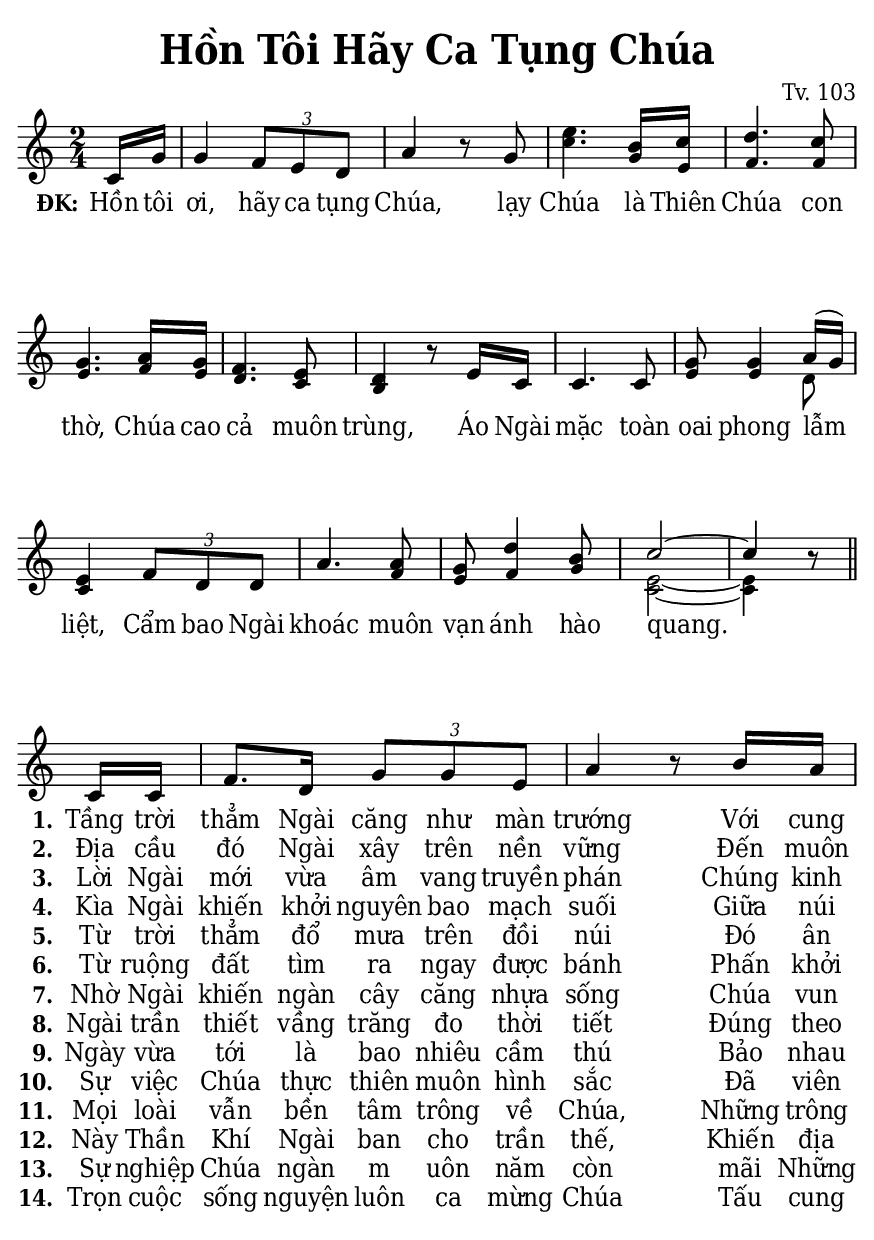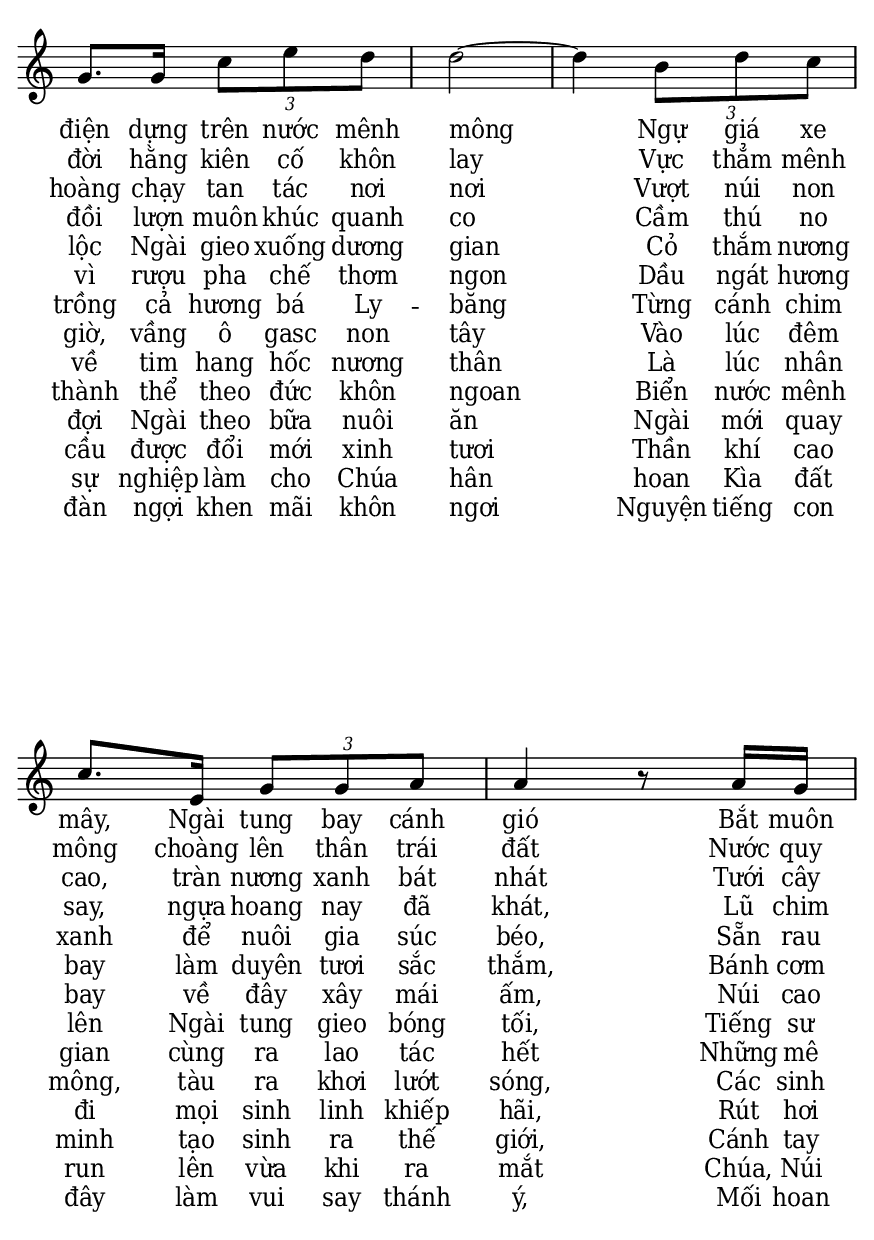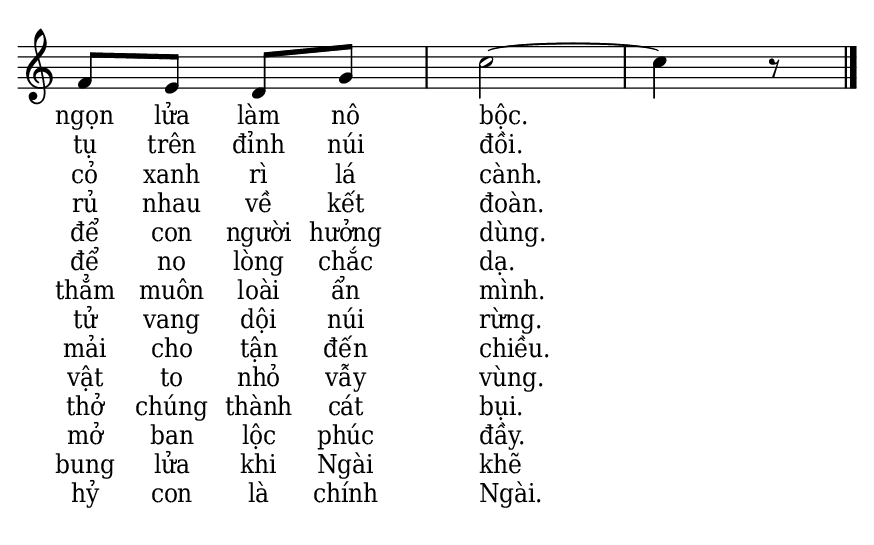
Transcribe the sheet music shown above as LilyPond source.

% Cài đặt chung\
\version "2.22.1"
\include "english.ly"

\header {
  title = \markup { \fontsize #1 "Hồn Tôi Hãy Ca Tụng Chúa" }
  composer = "Tv. 103"
  %arranger = "Lm. Kim Long"
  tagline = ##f
}

% Nhạc phiên khúc
nhacPhienKhucSop = \relative c' {
  %\autoPageBreaksOff
  \partial 8 c16 g' |
  g4 \tuplet 3/2 { f8 e d } |
  a'4 r8 g 
  e'4. b16 c |
  d4. c8 |
  g4. a16 g |
  f4. e8 |
  d4 r8 e16 c |
  c4. c8 |
  g' g4 a16 (g) |
  e4 \tuplet 3/2 { f8 d d } |
  a'4. a8 |
  g d'4 b8 |
  c2 ~ |
  c4 r8 \bar "||" \break
  
  c,16 c |
  f8. d16 \tuplet 3/2 { g8 g e } |
  a4 r8 b16 a |
  g8. g16 \tuplet 3/2 { c8 e d } |
  d2 ~ |
  d4 \tuplet 3/2 { b8 d c } |
  %\pageBreak
  c8. e,16 \tuplet 3/2 { g8 g a } |
  a4 r8 a16 g |
  f8 e d g |
  c2 ~ |
  c4 r8 \bar "|."
}

nhacPhienKhucAlto = \relative c' {
  c16 g' |
  g4 \tuplet 3/2 { f8 e d } |
  a'4 r8 g |
  c4. g16 e |
  f4. f8 |
  e4. f16 e |
  d4. c8 |
  b4 r8 e16 c |
  c4. c8 |
  e e4 d8 |
  c4 \tuplet 3/2 { f8 d d } |
  a'4. f8 |
  e f4 g8 |
  <e c>2 ~ |
  <e c>4 r8
}

% Lời phiên khúc
loiPhienKhucSop = \lyrics {
  \set stanza = "ĐK:"
  Hồn tôi ơi, hãy ca tụng Chúa,
  lạy Chúa là Thiên Chúa con thờ,
  Chúa cao cả muôn trùng,
  Áo Ngài mặc toàn oai phong lẫm liệt,
  Cẩm bao Ngài khoác muôn vạn ánh hào quang.
  <<
    {
      \set stanza = "1."
      Tầng trời thẳm Ngài căng như màn trướng
      Với cung điện dựng trên nước mênh mông
      Ngự giá xe mây, Ngài tung bay cánh gió
      Bắt muôn ngọn lửa làm nô bộc.
    }
    \new Lyrics {
	    \set associatedVoice = "beSop"
	    \set stanza = "2."
	    Địa cầu đó Ngài xây trên nền vững
	    Đến muôn đời hằng kiên cố khôn lay
	    Vực thẳm mênh mông choàng lên thân trái đất
	    Nước quy tụ trên đỉnh núi đồi.
    }
    \new Lyrics {
	    \set associatedVoice = "beSop"
	    \set stanza = "3."
	    Lời Ngài mới vừa âm vang truyền phán
	    Chúng kinh hoàng chạy tan tác nơi nơi
	    Vượt núi non cao, tràn nương xanh bát nhát
	    Tưới cây cỏ xanh rì lá cành.
    }
    \new Lyrics {
	    \set associatedVoice = "beSop"
	    \set stanza = "4."
	    Kìa Ngài khiến khởi nguyên bao mạch suối
	    Giữa núi đồi lượn muôn khúc quanh co
	    Cầm thú no say, ngựa hoang nay đã khát,
	    Lũ chim rủ nhau về kết đoàn.
    }
    \new Lyrics {
	    \set associatedVoice = "beSop"
	    \set stanza = "5."
	    Từ trời thẳm đổ mưa trên đồi núi
	    Đó ân lộc Ngài gieo xuống dương gian
	    Cỏ thắm nương xanh để nuôi gia súc béo,
	    Sẵn rau để con người hưởng dùng.
    }
    \new Lyrics {
	    \set associatedVoice = "beSop"
	    \set stanza = "6."
	    Từ ruộng đất tìm ra ngay được bánh
	    Phấn khởi vì rượu pha chế thơm ngon
	    Dầu ngát hương bay làm duyên tươi sắc thắm,
	    Bánh cơm để no lòng chắc dạ.
    }
    \new Lyrics {
	    \set associatedVoice = "beSop"
	    \set stanza = "7."
	    Nhờ Ngài khiến ngàn cây căng nhựa sống
	    Chúa vun trồng cả hương bá Ly -- băng
	    Từng cánh chim bay về đây xây mái ấm,
	    Núi cao thẳm muôn loài ẩn mình.
    }
    \new Lyrics {
	    \set associatedVoice = "beSop"
	    \set stanza = "8."
	    Ngài trần thiết vầng trăng đo thời tiết
	    Đúng theo giờ, vầng ô gasc non tây
	    Vào lúc đêm lên Ngài tung gieo bóng tối,
	    Tiếng sư tử vang dội núi rừng.
    }
    \new Lyrics {
	    \set associatedVoice = "beSop"
	    \set stanza = "9."
	    Ngày vừa tới là bao nhiêu cầm thú
	    Bảo nhau về tim hang hốc nương thân
	    Là lúc nhân gian cùng ra lao tác hết
	    Những mê mải cho tận đến chiều.
    }
    \new Lyrics {
	    \set associatedVoice = "beSop"
	    \set stanza = "10."
	    Sự việc Chúa thực thiên muôn hình sắc
	    Đã viên thành thể theo đức khôn ngoan
	    Biển nước mênh mông, tàu ra khơi lướt sóng,
	    Các sinh vật to nhỏ vẫy vùng.
    }
    \new Lyrics {
	    \set associatedVoice = "beSop"
	    \set stanza = "11."
	    Mọi loài vẫn bền tâm trông về Chúa,
	    Những trông đợi Ngài theo bữa nuôi ăn
	    Ngài mới quay đi mọi sinh linh khiếp hãi,
	    Rút hơi thở chúng thành cát bụi.
    }
    \new Lyrics {
	    \set associatedVoice = "beSop"
	    \set stanza = "12."
	    Này Thần Khí Ngài ban cho trần thế,
	    Khiến địa cầu được đổi mới xinh tươi
	    Thần khí cao minh tạo sinh ra thế giới,
	    Cánh tay mở ban lộc phúc đầy.
    }
    \new Lyrics {
	    \set associatedVoice = "beSop"
	    \set stanza = "13."
	    Sự nghiệp Chúa ngàn m uôn năm còn mãi
	    Những sự nghiệp làm cho Chúa hân hoan
	    Kìa đất run lên vừa khi ra mắt Chúa,
	    Núi bung lửa khi Ngài khẽ đụng.
    }
    \new Lyrics {
	    \set associatedVoice = "beSop"
	    \set stanza = "14."
	    Trọn cuộc sống nguyện luôn ca mừng Chúa
	    Tấu cung đàn ngợi khen mãi khôn ngơi
	    Nguyện tiếng con đây làm vui say thánh ý,
	    Mối hoan hỷ con là chính Ngài.
    }
  >>
}

% Dàn trang
\paper {
  #(set-paper-size "a5")
  top-margin = 3\mm
  bottom-margin = 3\mm
  left-margin = 3\mm
  right-margin = 3\mm
  indent = #0
  #(define fonts
	 (make-pango-font-tree "Deja Vu Serif Condensed"
	 		       "Deja Vu Serif Condensed"
			       "Deja Vu Serif Condensed"
			       (/ 20 20)))
  print-page-number = ##f
  %page-count = #2
}

TongNhip = {
  \key c \major \time 2/4
  \set Timing.beamExceptions = #'()
  \set Timing.baseMoment = #(ly:make-moment 1/4)
}

% Đổi kích thước nốt cho bè phụ
notBePhu =
#(define-music-function (font-size music) (number? ly:music?)
   (for-some-music
     (lambda (m)
       (if (music-is-of-type? m 'rhythmic-event)
           (begin
             (set! (ly:music-property m 'tweaks)
                   (cons `(font-size . ,font-size)
                         (ly:music-property m 'tweaks)))
             #t)
           #f))
     music)
   music)

\score {
  \new ChoirStaff <<
    \new Staff \with {
        \consists "Merge_rests_engraver"
        printPartCombineTexts = ##f
      }
      <<
      \new Voice \TongNhip \partCombine 
        \nhacPhienKhucSop
        \notBePhu -1 { \nhacPhienKhucAlto }
      \new NullVoice = beSop \nhacPhienKhucSop
      \new Lyrics \lyricsto beSop \loiPhienKhucSop
      >>
  >>
  \layout {
    %\override Staff.TimeSignature.transparent = ##t
    %\override Lyrics.LyricSpace.minimum-distance = #0.3
    \override Score.BarNumber.break-visibility = ##(#f #f #f)
    \override Score.SpacingSpanner.uniform-stretching = ##t
  } 
}
